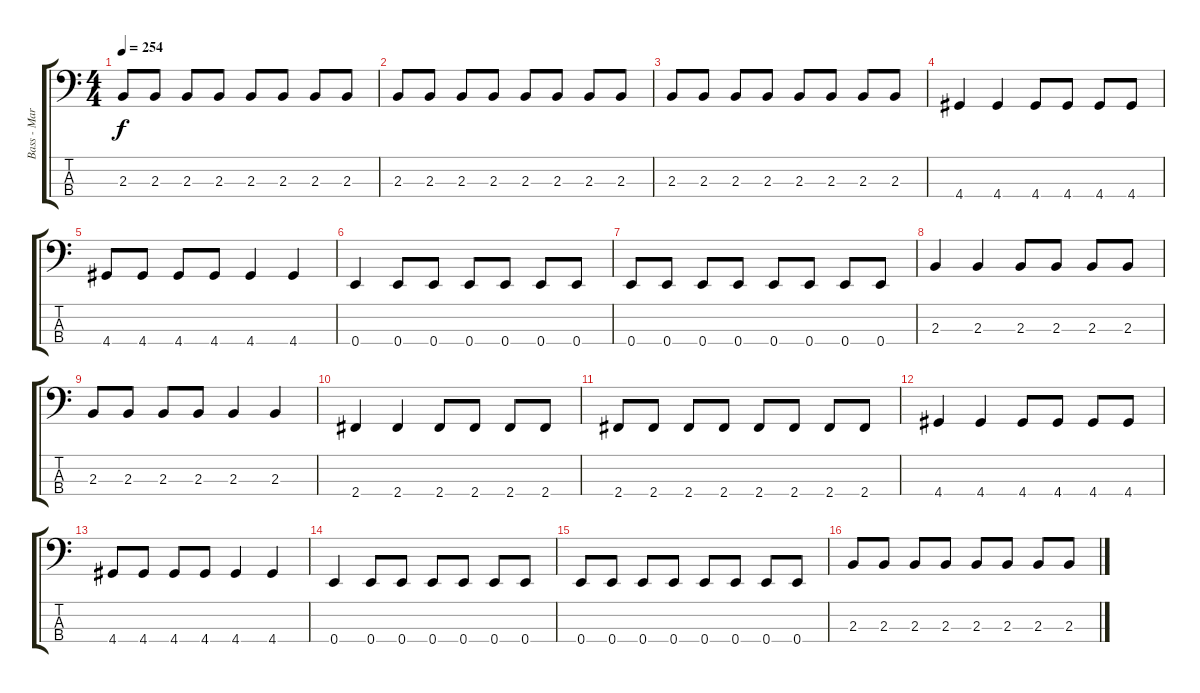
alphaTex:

\track ("Bass - Mark Allan Hoppus" "Bass - Mar") {instrument electricbasspick}
\staff {score tabs}
\tuning (G2 D2 A1 E1) {hide}
\ts (4 4)
\tempo 254
\clef f4
\ks c
2.3.8{dy f} 2.3.8 2.3.8 2.3.8 2.3.8 2.3.8 2.3.8 2.3.8 |
2.3.8 2.3.8 2.3.8 2.3.8 2.3.8 2.3.8 2.3.8 2.3.8 |
2.3.8 2.3.8 2.3.8 2.3.8 2.3.8 2.3.8 2.3.8 2.3.8 |
4.4.4 4.4.4 4.4.8 4.4.8 4.4.8 4.4.8 |
4.4.8 4.4.8 4.4.8 4.4.8 4.4.4 4.4.4 |
0.4.4 0.4.8 0.4.8 0.4.8 0.4.8 0.4.8 0.4.8 |
0.4.8 0.4.8 0.4.8 0.4.8 0.4.8 0.4.8 0.4.8 0.4.8 |
2.3.4 2.3.4 2.3.8 2.3.8 2.3.8 2.3.8 |
2.3.8 2.3.8 2.3.8 2.3.8 2.3.4 2.3.4 |
2.4.4 2.4.4 2.4.8 2.4.8 2.4.8 2.4.8 |
2.4.8 2.4.8 2.4.8 2.4.8 2.4.8 2.4.8 2.4.8 2.4.8 |
4.4.4 4.4.4 4.4.8 4.4.8 4.4.8 4.4.8 |
4.4.8 4.4.8 4.4.8 4.4.8 4.4.4 4.4.4 |
0.4.4 0.4.8 0.4.8 0.4.8 0.4.8 0.4.8 0.4.8 |
0.4.8 0.4.8 0.4.8 0.4.8 0.4.8 0.4.8 0.4.8 0.4.8 |
2.3.8 2.3.8 2.3.8 2.3.8 2.3.8 2.3.8 2.3.8 2.3.8
